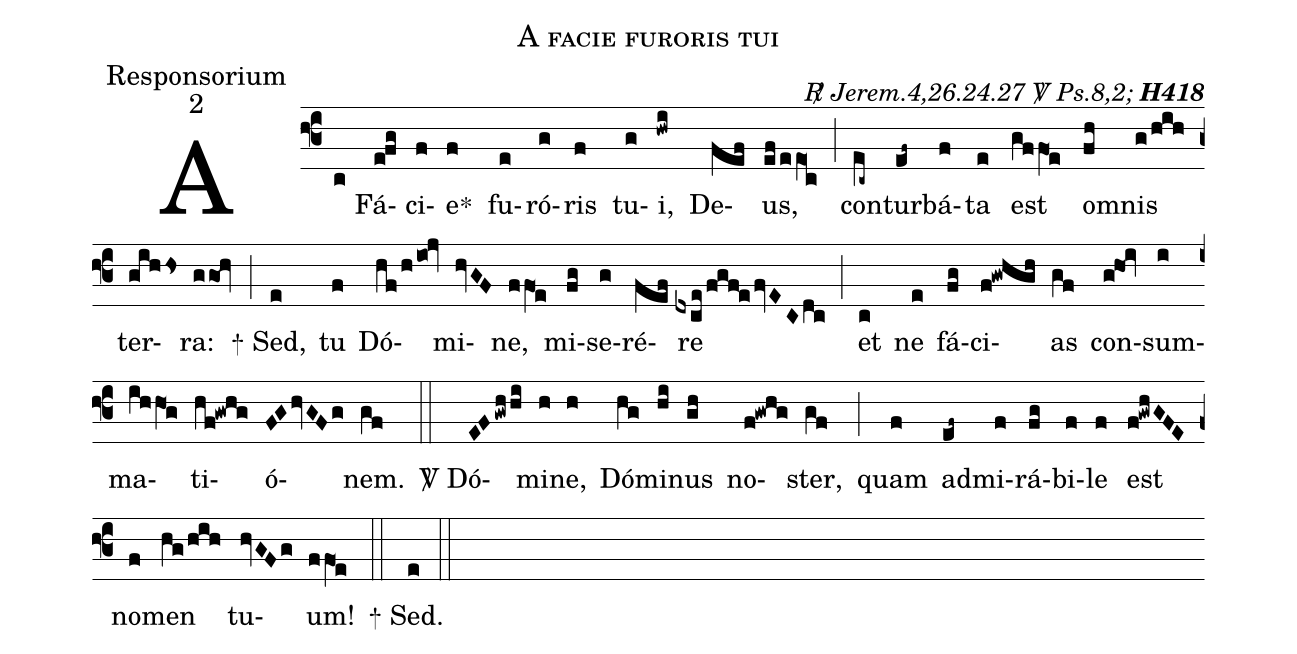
name:A facie furoris tui;
office-part:Responsorium;
mode:2;
commentary:{\itshape\mdseries \Rbar\  Jerem.4,26.24.27 \Vbar\  Ps.8,2;\/}  {\bfseries H418};
%%
(f3)  A(c) Fá(e!fg)ci(f)e<sp>*</sp>(f) fu(e)ró(g)ris(f) tu(g)i,(hwi) De(fef)us,(ef/eeO1c) (;)
con(ec~)tur(ef~)bá(f)ta(e) est(gffO1e) o(fh)mnis(g/hih) ter(gihhs)ra:(ggo1!hv) (;)
<sp>+</sp> Sed,(e) tu(f) Dó(hf/h/io0!jv)mi(hvGF)ne,(ffO1e) mi(fg)se(g)ré(fef)re(dxce/fgf@efvECdc) (;)
et(c) ne(e) fá(fg)ci(f!gwhgh)as(gf) con(g!ho1!iv)sum(i)ma(ihhO1g)ti(hf!gwhg)ó(FGhvGFg)nem.(gf) (::)
<sp>V/</sp> Dó(EFgwhhi)mi(h)ne,(h) Dó(hg)mi(hi)nus(gh) no(f!gwhg)ster,(gf) (;)
quam(f) ad(ef~)mi(f)rá(fg)bi(f)le(f) est(f!gwhGFE) no(f)men(hg/hih) tu(hvGFg)um!(ffO1e) (::)
<sp>+</sp> Sed.(e) (::)
